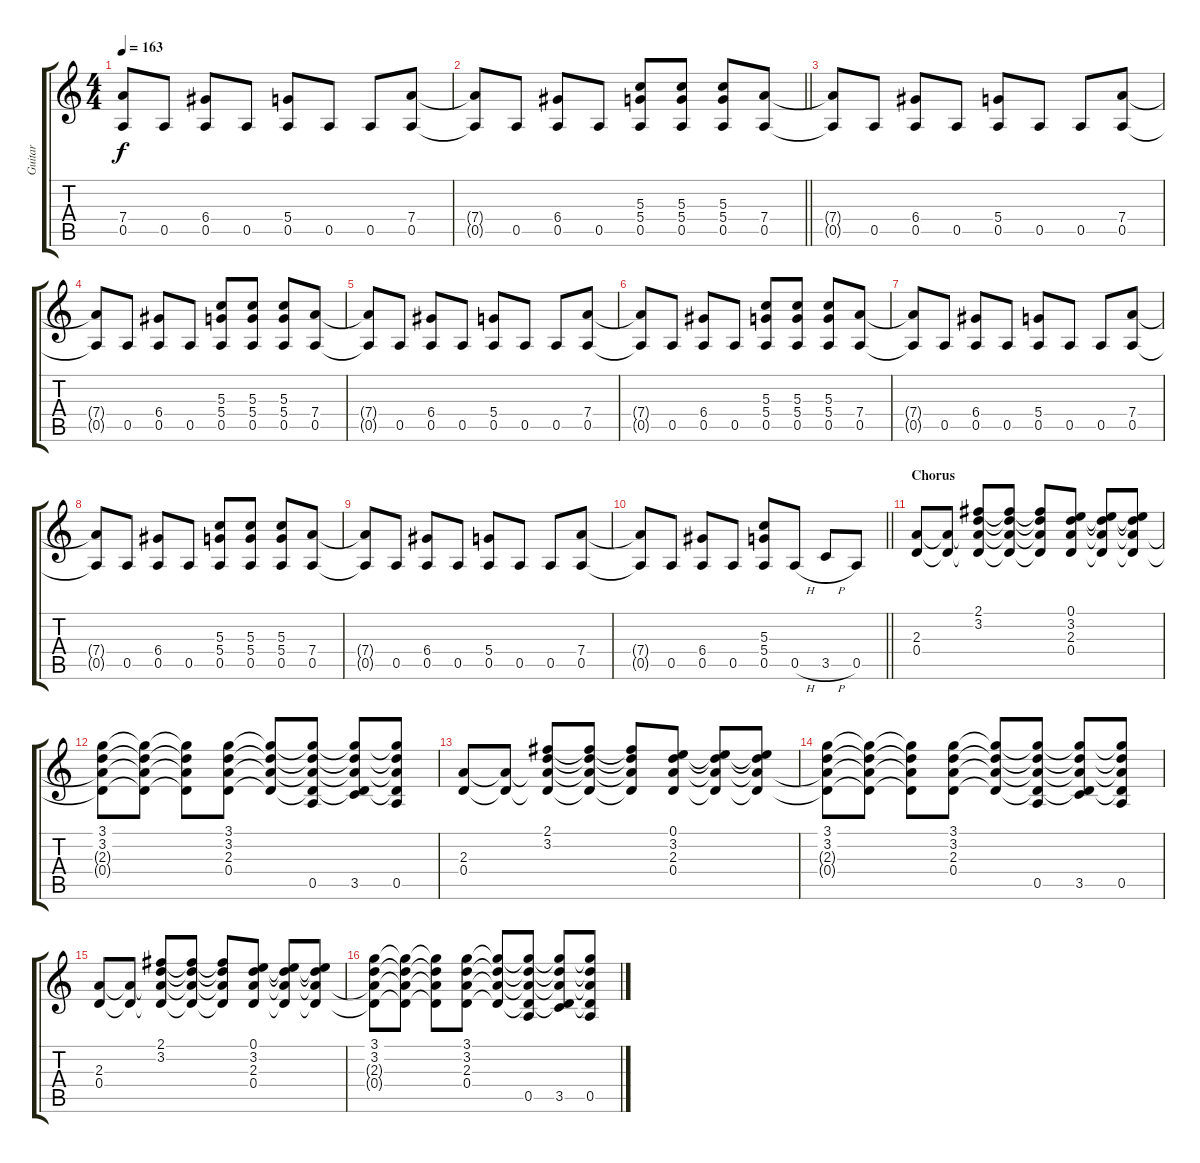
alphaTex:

\track ("Guitar" "Guitar") {instrument acousticguitarsteel}
\staff {score tabs}
\tuning (E4 B3 G3 D3 A2 E2) {hide}
\ts (4 4)
\tempo 163
\clef g2
\ks c
(7.4{t} 0.5{t}).8{dy f} 0.5.8 (6.4 0.5).8 0.5.8 (5.4 0.5).8 0.5.8 0.5.8 (7.4 0.5).8 |
\barLineRight lightlight
(7.4{t} 0.5{t}).8 0.5.8 (6.4 0.5).8 0.5.8 (5.3 5.4 0.5).8 (5.3 5.4 0.5).8 (5.3 5.4 0.5).8 (7.4 0.5).8 |
(7.4{t} 0.5{t}).8 0.5.8 (6.4 0.5).8 0.5.8 (5.4 0.5).8 0.5.8 0.5.8 (7.4 0.5).8 |
(7.4{t} 0.5{t}).8 0.5.8 (6.4 0.5).8 0.5.8 (5.3 5.4 0.5).8 (5.3 5.4 0.5).8 (5.3 5.4 0.5).8 (7.4 0.5).8 |
(7.4{t} 0.5{t}).8 0.5.8 (6.4 0.5).8 0.5.8 (5.4 0.5).8 0.5.8 0.5.8 (7.4 0.5).8 |
(7.4{t} 0.5{t}).8 0.5.8 (6.4 0.5).8 0.5.8 (5.3 5.4 0.5).8 (5.3 5.4 0.5).8 (5.3 5.4 0.5).8 (7.4 0.5).8 |
(7.4{t} 0.5{t}).8 0.5.8 (6.4 0.5).8 0.5.8 (5.4 0.5).8 0.5.8 0.5.8 (7.4 0.5).8 |
(7.4{t} 0.5{t}).8 0.5.8 (6.4 0.5).8 0.5.8 (5.3 5.4 0.5).8 (5.3 5.4 0.5).8 (5.3 5.4 0.5).8 (7.4 0.5).8 |
(7.4{t} 0.5{t}).8 0.5.8 (6.4 0.5).8 0.5.8 (5.4 0.5).8 0.5.8 0.5.8 (7.4 0.5).8 |
\barLineRight lightlight
(7.4{t} 0.5{t}).8 0.5.8 (6.4 0.5).8 0.5.8 (5.3 5.4 0.5).8 0.5{h}.8 3.5{h}.8 0.5.8 |
\section ("" "Chorus")
(2.3 0.4).8 (2.3{t} 0.4{t}).8 (2.1 3.2 2.3{t} 0.4{t}).8 (2.1{t} 3.2{t} 2.3{t} 0.4{t}).8 (2.1{t} 3.2{t} 2.3{t} 0.4{t}).8 (0.1 3.2 2.3 0.4).8 (0.1{t} 3.2{t} 2.3{t} 0.4{t}).8 (0.1{t} 3.2{t} 2.3{t} 0.4{t}).8 |
(3.1 3.2 2.3{t} 0.4{t}).8 (3.1{t} 3.2{t} 2.3{t} 0.4{t}).8 (3.1{t} 3.2{t} 2.3{t} 0.4{t}).8 (3.1 3.2 2.3 0.4).8 (3.1{t} 3.2{t} 2.3{t} 0.4{t}).8 (3.1{t} 3.2{t} 2.3{t} 0.4{t} 0.5).8 (3.1{t} 3.2{t} 2.3{t} 0.4{t} 3.5).8 (3.1{t} 3.2{t} 2.3{t} 0.4{t} 0.5).8 |
(2.3 0.4).8 (2.3{t} 0.4{t}).8 (2.1 3.2 2.3{t} 0.4{t}).8 (2.1{t} 3.2{t} 2.3{t} 0.4{t}).8 (2.1{t} 3.2{t} 2.3{t} 0.4{t}).8 (0.1 3.2 2.3 0.4).8 (0.1{t} 3.2{t} 2.3{t} 0.4{t}).8 (0.1{t} 3.2{t} 2.3{t} 0.4{t}).8 |
(3.1 3.2 2.3{t} 0.4{t}).8 (3.1{t} 3.2{t} 2.3{t} 0.4{t}).8 (3.1{t} 3.2{t} 2.3{t} 0.4{t}).8 (3.1 3.2 2.3 0.4).8 (3.1{t} 3.2{t} 2.3{t} 0.4{t}).8 (3.1{t} 3.2{t} 2.3{t} 0.4{t} 0.5).8 (3.1{t} 3.2{t} 2.3{t} 0.4{t} 3.5).8 (3.1{t} 3.2{t} 2.3{t} 0.4{t} 0.5).8 |
(2.3 0.4).8 (2.3{t} 0.4{t}).8 (2.1 3.2 2.3{t} 0.4{t}).8 (2.1{t} 3.2{t} 2.3{t} 0.4{t}).8 (2.1{t} 3.2{t} 2.3{t} 0.4{t}).8 (0.1 3.2 2.3 0.4).8 (0.1{t} 3.2{t} 2.3{t} 0.4{t}).8 (0.1{t} 3.2{t} 2.3{t} 0.4{t}).8 |
(3.1 3.2 2.3{t} 0.4{t}).8 (3.1{t} 3.2{t} 2.3{t} 0.4{t}).8 (3.1{t} 3.2{t} 2.3{t} 0.4{t}).8 (3.1 3.2 2.3 0.4).8 (3.1{t} 3.2{t} 2.3{t} 0.4{t}).8 (3.1{t} 3.2{t} 2.3{t} 0.4{t} 0.5).8 (3.1{t} 3.2{t} 2.3{t} 0.4{t} 3.5).8 (3.1{t} 3.2{t} 2.3{t} 0.4{t} 0.5).8
